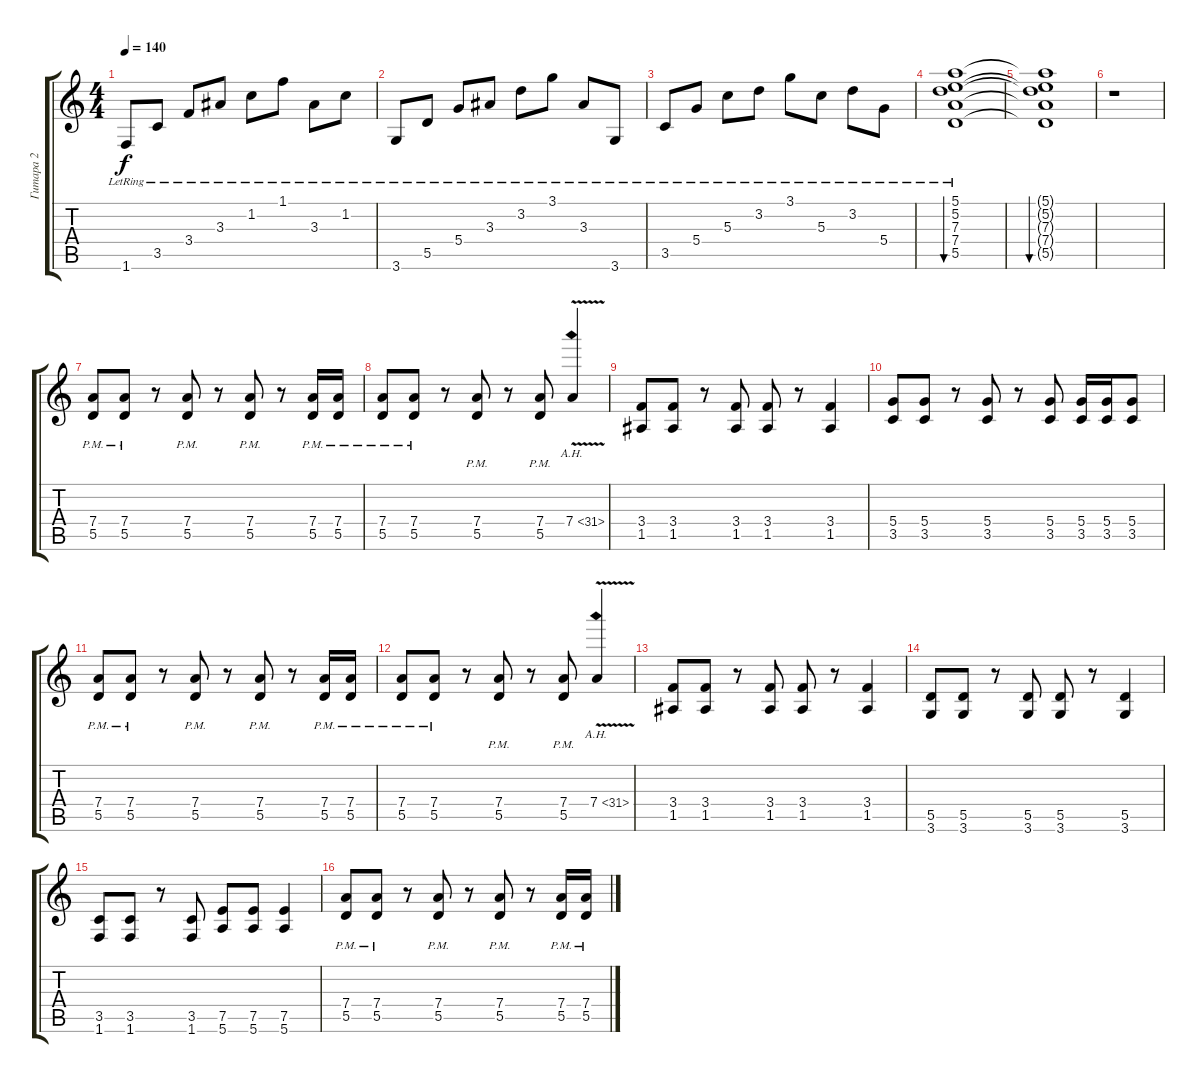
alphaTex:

\track ("Гитара 2" "Гитара 2") {instrument overdrivenguitar}
\staff {score tabs}
\tuning (E4 B3 G3 D3 A2 E2) {hide}
\ts (4 4)
\tempo 140
\clef g2
\ks c
1.6{lr}.8{dy f} 3.5{lr}.8 3.4{lr}.8 3.3{lr}.8 1.2{lr}.8 1.1{lr}.8 3.3{lr}.8 1.2{lr}.8 |
3.6{lr}.8 5.5{lr}.8 5.4{lr}.8 3.3{lr}.8 3.2{lr}.8 3.1{lr}.8 3.3{lr}.8 3.6{lr}.8 |
3.5{lr}.8 5.4{lr}.8 5.3{lr}.8 3.2{lr}.8 3.1{lr}.8 5.3{lr}.8 3.2{lr}.8 5.4{lr}.8 |
(5.1{lr} 5.2{lr} 7.3{lr} 7.4{lr} 5.5{lr}).1{bu 480 volume 0} |
(5.1{t} 5.2{t} 7.3{t} 7.4{t} 5.5{t}).1{bu 480} |
r.1 |
(7.4{pm} 5.5{pm}).8{volume 8 instrument overdrivenguitar} (7.4{pm} 5.5{pm}).8 r.8 (7.4{pm} 5.5{pm}).8 r.8 (7.4{pm} 5.5{pm}).8 r.8 (7.4{pm} 5.5{pm}).16 (7.4{pm} 5.5{pm}).16 |
(7.4{pm} 5.5{pm}).8 (7.4{pm} 5.5{pm}).8 r.8 (7.4{pm} 5.5{pm}).8 r.8 (7.4{pm} 5.5{pm}).8 7.4{ah 24 v}.4 |
(3.4 1.5).8 (3.4 1.5).8 r.8 (3.4 1.5).8 (3.4 1.5).8 r.8 (3.4 1.5).4 |
(5.4 3.5).8 (5.4 3.5).8 r.8 (5.4 3.5).8 r.8 (5.4 3.5).8 (5.4 3.5).16 (5.4 3.5).16 (5.4 3.5).8 |
(7.4{pm} 5.5{pm}).8 (7.4{pm} 5.5{pm}).8 r.8 (7.4{pm} 5.5{pm}).8 r.8 (7.4{pm} 5.5{pm}).8 r.8 (7.4{pm} 5.5{pm}).16 (7.4{pm} 5.5{pm}).16 |
(7.4{pm} 5.5{pm}).8 (7.4{pm} 5.5{pm}).8 r.8 (7.4{pm} 5.5{pm}).8 r.8 (7.4{pm} 5.5{pm}).8 7.4{ah 24 v}.4 |
(3.4 1.5).8 (3.4 1.5).8 r.8 (3.4 1.5).8 (3.4 1.5).8 r.8 (3.4 1.5).4 |
(5.5 3.6).8 (5.5 3.6).8 r.8 (5.5 3.6).8 (5.5 3.6).8 r.8 (5.5 3.6).4 |
(3.5 1.6).8 (3.5 1.6).8 r.8 (3.5 1.6).8 (7.5 5.6).8 (7.5 5.6).8 (7.5 5.6).4 |
(7.4{pm} 5.5{pm}).8 (7.4{pm} 5.5{pm}).8 r.8 (7.4{pm} 5.5{pm}).8 r.8 (7.4{pm} 5.5{pm}).8 r.8 (7.4{pm} 5.5{pm}).16 (7.4{pm} 5.5{pm}).16
